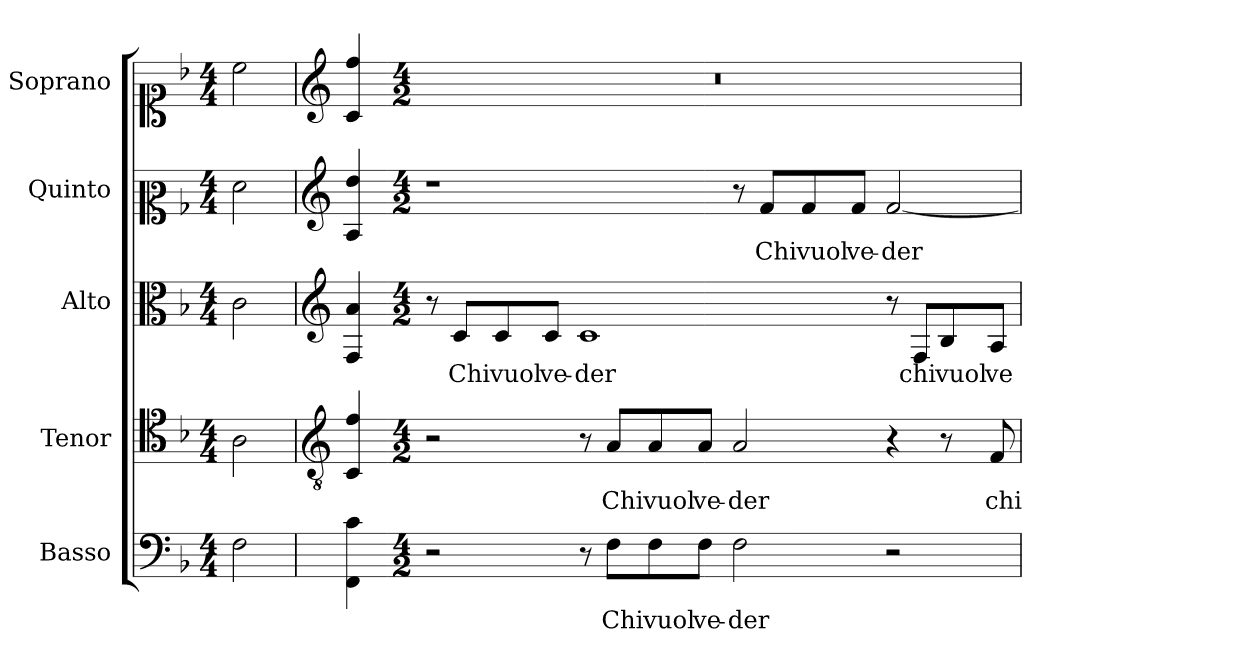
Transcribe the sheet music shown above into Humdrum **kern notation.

**kern	**text	**kern	**text	**kern	**text	**kern	**text	**kern
*part5	*part5	*part4	*part4	*part3	*part3	*part2	*part2	*part1
*staff5	*staff5	*staff4	*staff4	*staff3	*staff3	*staff2	*staff2	*staff1
*I"Basso	*	*I"Tenor	*	*I"Alto	*	*I"Quinto	*	*I"Soprano
*	*	*I'T.	*	*I'A.	*	*	*	*I'Sop.
!!LO:PB:g=z
*clefF4	*	*clefC4	*	*clefC3	*	*clefC2	*	*clefC1
*	*	*ITrd7c12	*	*	*	*	*	*
*k[b-]	*	*k[b-]	*	*k[b-]	*	*k[b-]	*	*k[b-]
*F:	*	*F:	*	*F:	*	*F:	*	*F:
*M4/4	*	*M4/4	*	*M4/4	*	*M4/4	*	*M4/4
=1	=1	=1	=1	=1	=1	=1	=1	=1
!LO:N:head=open	!	!LO:N:head=open	!	!LO:N:head=open	!	!LO:N:head=open	!	!LO:N:head=open
2Fi\	.	2AAi\	.	2ci\	.	2fi\	.	2cci\
=2	=2	=2	=2	=2	=2	=2	=2	=2
*	*	*clefGv2	*	*clefG2	*	*clefG2	*	*clefG2
4FFi\ 4ci	.	4CCi/ 4Fi	.	4Fi/ 4ai	.	4Ai/ 4ddi	.	4ci/ 4ffi
=3-	=3-	=3-	=3-	=3-	=3-	=3-	=3-	=3-
*M4/2	*	*M4/2	*	*M4/2	*	*M4/2	*	*M4/2
!	!	!	!	!	!	!	!	!LO:N:vis=1
2r	.	2r	.	8r	.	1r	.	0r
!	!	!	!	!	!LO:LY:b:color=#000000	!	!	!
.	.	.	.	8ci/L	Chi	.	.	.
!	!	!	!	!	!LO:LY:b:color=#000000	!	!	!
.	.	.	.	8ci/	vuol	.	.	.
!	!	!	!	!	!LO:LY:b:color=#000000	!	!	!
.	.	.	.	8ci/J	ve-	.	.	.
!	!	!	!	!	!LO:LY:b:color=#000000	!	!	!
8r	.	8r	.	1ci	-der	.	.	.
!	!LO:LY:b:color=#000000	!	!	!	!	!	!	!
!	!	!	!LO:LY:b:color=#000000	!	!	!	!	!
8Fi\L	Chi	8AAi/L	Chi	.	.	.	.	.
!	!LO:LY:b:color=#000000	!	!	!	!	!	!	!
!	!	!	!LO:LY:b:color=#000000	!	!	!	!	!
8Fi\	vuol	8AAi/	vuol	.	.	.	.	.
!	!LO:LY:b:color=#000000	!	!	!	!	!	!	!
!	!	!	!LO:LY:b:color=#000000	!	!	!	!	!
8Fi\J	ve-	8AAi/J	ve-	.	.	.	.	.
!	!LO:LY:b:color=#000000	!	!	!	!	!	!	!
!	!	!	!LO:LY:b:color=#000000	!	!	!	!	!
2Fi\	-der	2AAi/	-der	.	.	8r	.	.
!	!	!	!	!	!	!	!LO:LY:b:color=#000000	!
.	.	.	.	.	.	8fi/L	Chi	.
!	!	!	!	!	!	!	!LO:LY:b:color=#000000	!
.	.	.	.	.	.	8fi/	vuol	.
!	!	!	!	!	!	!	!LO:LY:b:color=#000000	!
.	.	.	.	.	.	8fi/J	ve-	.
!	!	!	!	!	!	!	!LO:LY:b:color=#000000	!
2r	.	4r	.	8r	.	[<2fi/	-der	.
!	!	!	!	!	!LO:LY:b:color=#000000	!	!	!
.	.	.	.	8Fi/L	chi	.	.	.
!	!	!	!	!	!LO:LY:b:color=#000000	!	!	!
.	.	8r	.	8B-i/	vuol	.	.	.
!	!	!	!LO:LY:b:color=#000000	!	!	!	!	!
!	!	!	!	!	!LO:LY:b:color=#000000	!	!	!
.	.	8FFi/	chi	8Ai/J	ve-	.	.	.
=	=	=	=	=	=	=	=	=
*-	*-	*-	*-	*-	*-	*-	*-	*-
